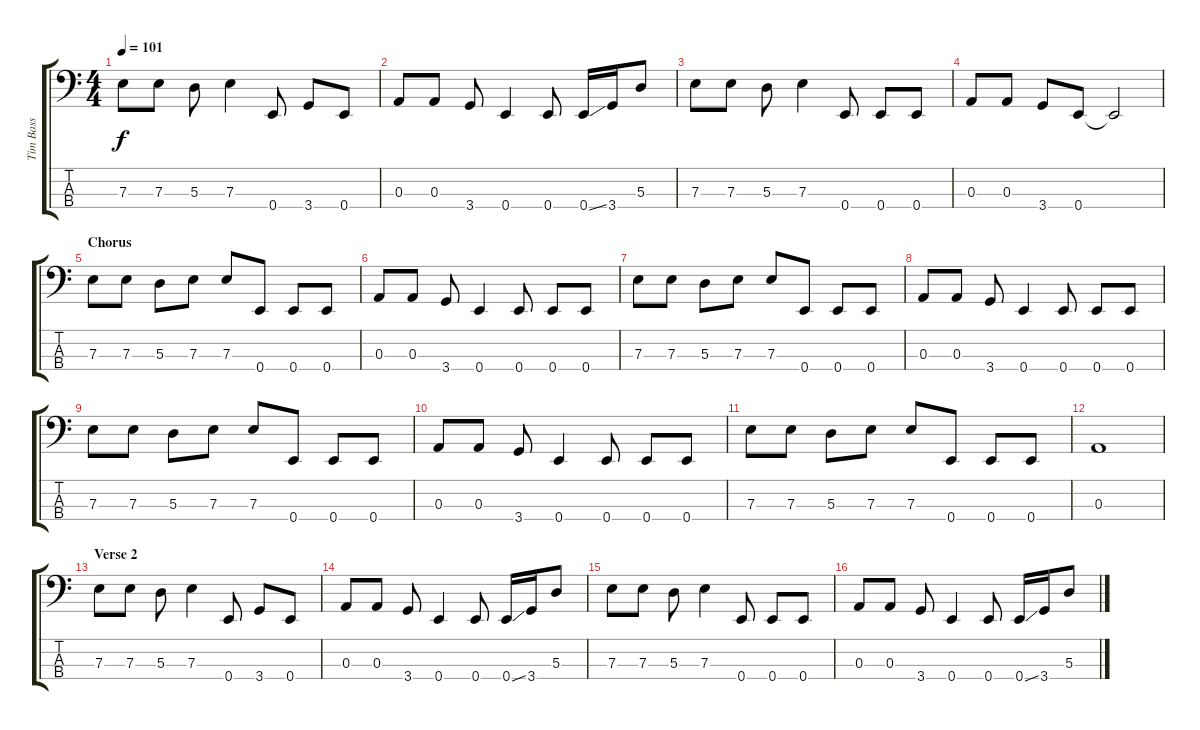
\track ("Tim Bass" "Tim Bass") {instrument electricbassfinger}
\staff {score tabs}
\tuning (G2 D2 A1 E1) {hide}
\ts (4 4)
\tempo 101
\clef f4
\ks c
7.3.8{dy f} 7.3.8 5.3.8 7.3.4 0.4.8 3.4.8 0.4.8 |
0.3.8 0.3.8 3.4.8 0.4.4 0.4.8 0.4{ss}.16 3.4.16 5.3.8 |
7.3.8 7.3.8 5.3.8 7.3.4 0.4.8 0.4.8 0.4.8 |
0.3.8 0.3.8 3.4.8 0.4.8 0.4{t}.2 |
\section ("" "Chorus")
7.3.8 7.3.8 5.3.8 7.3.8 7.3.8 0.4.8 0.4.8 0.4.8 |
0.3.8 0.3.8 3.4.8 0.4.4 0.4.8 0.4.8 0.4.8 |
7.3.8 7.3.8 5.3.8 7.3.8 7.3.8 0.4.8 0.4.8 0.4.8 |
0.3.8 0.3.8 3.4.8 0.4.4 0.4.8 0.4.8 0.4.8 |
7.3.8 7.3.8 5.3.8 7.3.8 7.3.8 0.4.8 0.4.8 0.4.8 |
0.3.8 0.3.8 3.4.8 0.4.4 0.4.8 0.4.8 0.4.8 |
7.3.8 7.3.8 5.3.8 7.3.8 7.3.8 0.4.8 0.4.8 0.4.8 |
0.3.1 |
\section ("" "Verse 2")
7.3.8 7.3.8 5.3.8 7.3.4 0.4.8 3.4.8 0.4.8 |
0.3.8 0.3.8 3.4.8 0.4.4 0.4.8 0.4{ss}.16 3.4.16 5.3.8 |
7.3.8 7.3.8 5.3.8 7.3.4 0.4.8 0.4.8 0.4.8 |
0.3.8 0.3.8 3.4.8 0.4.4 0.4.8 0.4{ss}.16 3.4.16 5.3.8
